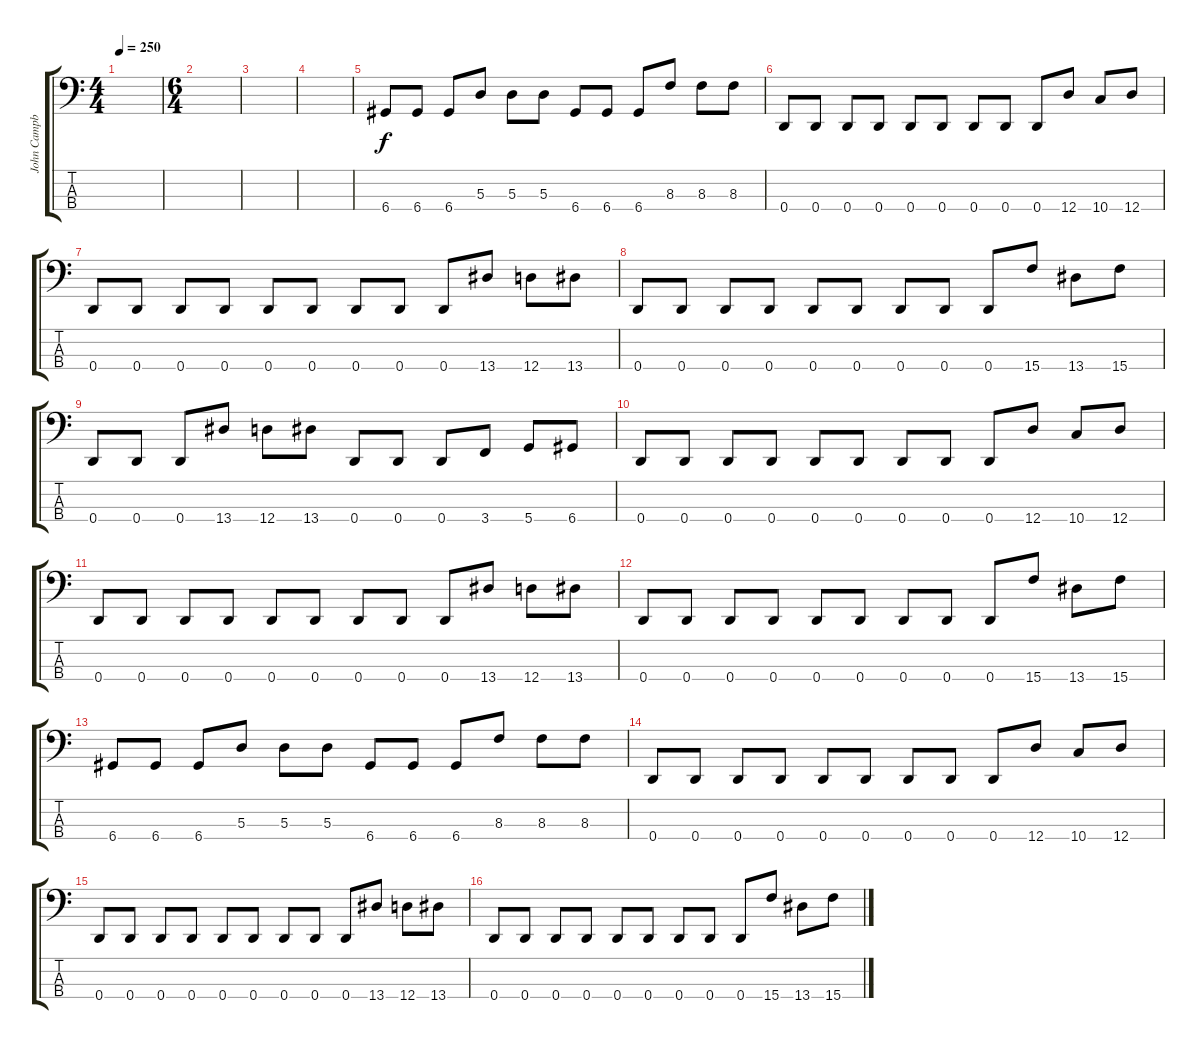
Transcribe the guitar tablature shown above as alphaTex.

\track ("John Campbell" "John Campb") {instrument electricbassfinger}
\staff {score tabs}
\tuning (G2 D2 A1 D1) {hide}
\ts (4 4)
\tempo 250
\clef f4
\ks c
|
\ts (6 4)
|
|
|
6.4.8 6.4.8 6.4.8 5.3.8 5.3.8 5.3.8 6.4.8 6.4.8 6.4.8 8.3.8 8.3.8 8.3.8 |
0.4.8 0.4.8 0.4.8 0.4.8 0.4.8 0.4.8 0.4.8 0.4.8 0.4.8 12.4.8 10.4.8 12.4.8 |
0.4.8 0.4.8 0.4.8 0.4.8 0.4.8 0.4.8 0.4.8 0.4.8 0.4.8 13.4.8 12.4.8 13.4.8 |
0.4.8 0.4.8 0.4.8 0.4.8 0.4.8 0.4.8 0.4.8 0.4.8 0.4.8 15.4.8 13.4.8 15.4.8 |
0.4.8 0.4.8 0.4.8 13.4.8 12.4.8 13.4.8 0.4.8 0.4.8 0.4.8 3.4.8 5.4.8 6.4.8 |
0.4.8 0.4.8 0.4.8 0.4.8 0.4.8 0.4.8 0.4.8 0.4.8 0.4.8 12.4.8 10.4.8 12.4.8 |
0.4.8 0.4.8 0.4.8 0.4.8 0.4.8 0.4.8 0.4.8 0.4.8 0.4.8 13.4.8 12.4.8 13.4.8 |
0.4.8 0.4.8 0.4.8 0.4.8 0.4.8 0.4.8 0.4.8 0.4.8 0.4.8 15.4.8 13.4.8 15.4.8 |
6.4.8 6.4.8 6.4.8 5.3.8 5.3.8 5.3.8 6.4.8 6.4.8 6.4.8 8.3.8 8.3.8 8.3.8 |
0.4.8 0.4.8 0.4.8 0.4.8 0.4.8 0.4.8 0.4.8 0.4.8 0.4.8 12.4.8 10.4.8 12.4.8 |
0.4.8 0.4.8 0.4.8 0.4.8 0.4.8 0.4.8 0.4.8 0.4.8 0.4.8 13.4.8 12.4.8 13.4.8 |
0.4.8 0.4.8 0.4.8 0.4.8 0.4.8 0.4.8 0.4.8 0.4.8 0.4.8 15.4.8 13.4.8 15.4.8
